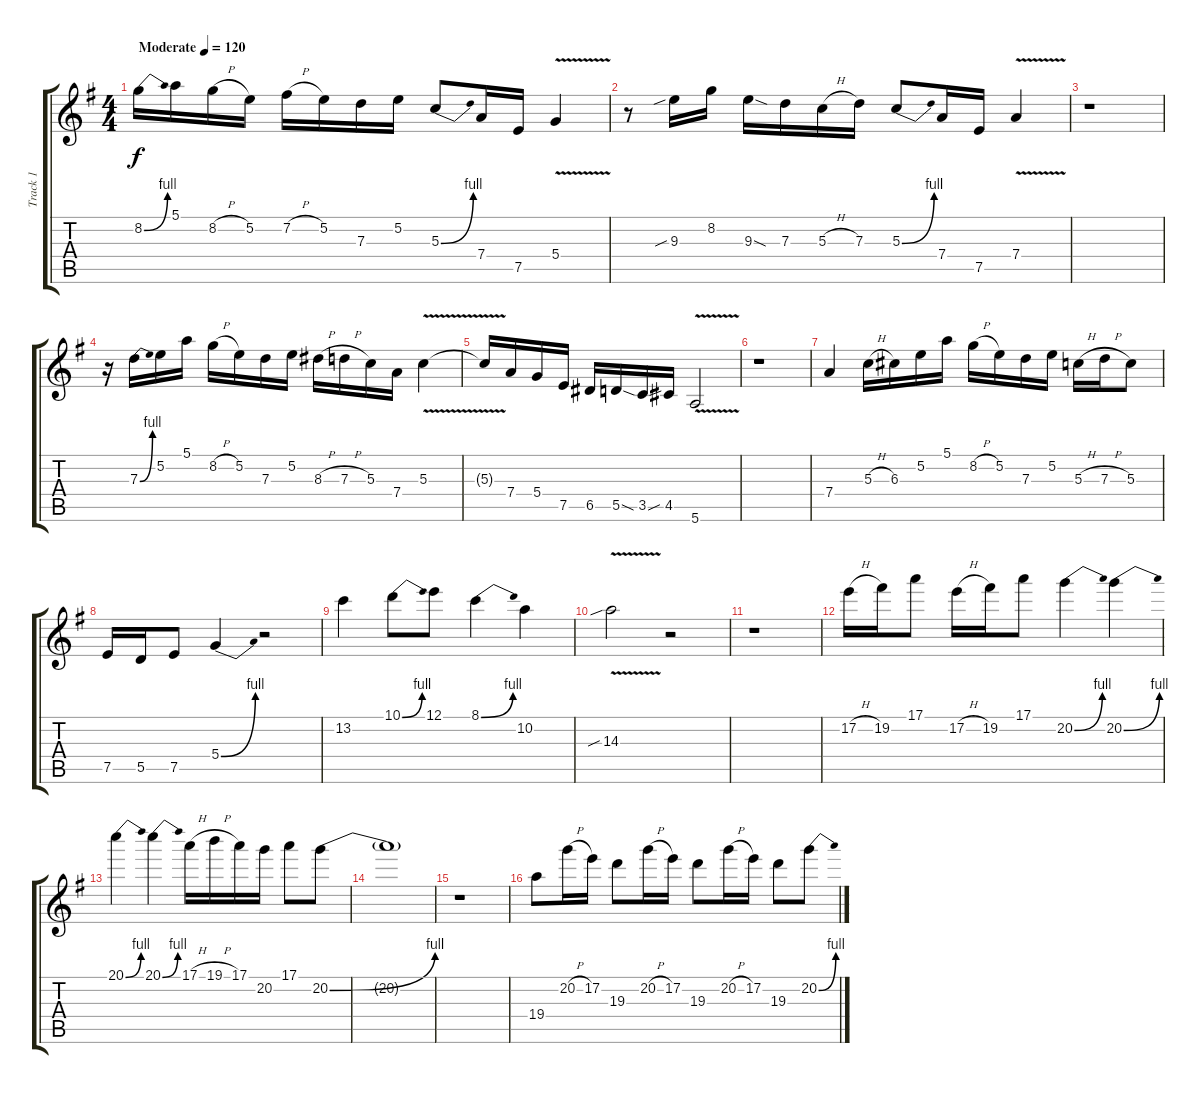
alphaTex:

\track ("Track 1" "Track 1") {instrument distortionguitar}
\staff {score tabs}
\tuning (E4 B3 G3 D3 A2 E2) {hide}
\ts (4 4)
\tempo (120 "Moderate")
\clef g2
\ks g
8.2{be (bend 0 0 60 4)}.16{dy f instrument distortionguitar} 5.1.16 8.2{h}.16 5.2.16 7.2{h}.16 5.2.16 7.3.16 5.2.16 5.3{be (bend 0 0 60 4)}.8 7.4.16 7.5.16 5.4{v}.4 |
r.8 9.3{sib}.16 8.2.16 9.3{sod}.16 7.3.16 5.3{h}.16 7.3.16 5.3{be (bend 0 0 60 4)}.8 7.4.16 7.5.16 7.4{v}.4 |
r.1 |
r.16 7.3{be (bend 0 0 60 4)}.16 5.2.16 5.1.16 8.2{h}.16 5.2.16 7.3.16 5.2.16 8.3{h}.16 7.3{h}.16 5.3.16 7.4.16 5.3{v}.4 |
5.3{t}.16 7.4.16 5.4.16 7.5.16 6.5.16 5.5{sod}.16 3.5{sou}.16 4.5.16 5.6{v}.2 |
r.1 |
7.4.4 5.3{h}.16 6.3.16 5.2.16 5.1.16 8.2{h}.16 5.2.16 7.3.16 5.2.16 5.3{h}.16 7.3{h}.16 5.3.8 |
7.5.16 5.5.16 7.5.8 5.4{be (bend 0 0 60 4)}.4 r.2 |
13.2.4 10.1{be (bend 0 0 60 4)}.8 12.1.8 8.1{be (bend 0 0 60 4)}.4 10.2.4 |
14.3{v sib}.2 r.2 |
r.1 |
17.2{h}.16 19.2.16 17.1.8 17.2{h}.16 19.2.16 17.1.8 20.2{be (bend 0 0 60 4)}.4 20.2{be (bend 0 0 60 4)}.4 |
20.1{be (bend 0 0 60 4)}.4 20.1{be (bend 0 0 60 4)}.4 17.1{h}.16 19.1{h}.16 17.1.16 20.2.16 17.1.8 20.2{be (bend 0 0 60 4)}.8 |
20.2{t}.1 |
r.1 |
19.4.8 20.2{h}.16 17.2.16 19.3.8 20.2{h}.16 17.2.16 19.3.8 20.2{h}.16 17.2.16 19.3.8 20.2{be (bend 0 0 60 4)}.8
